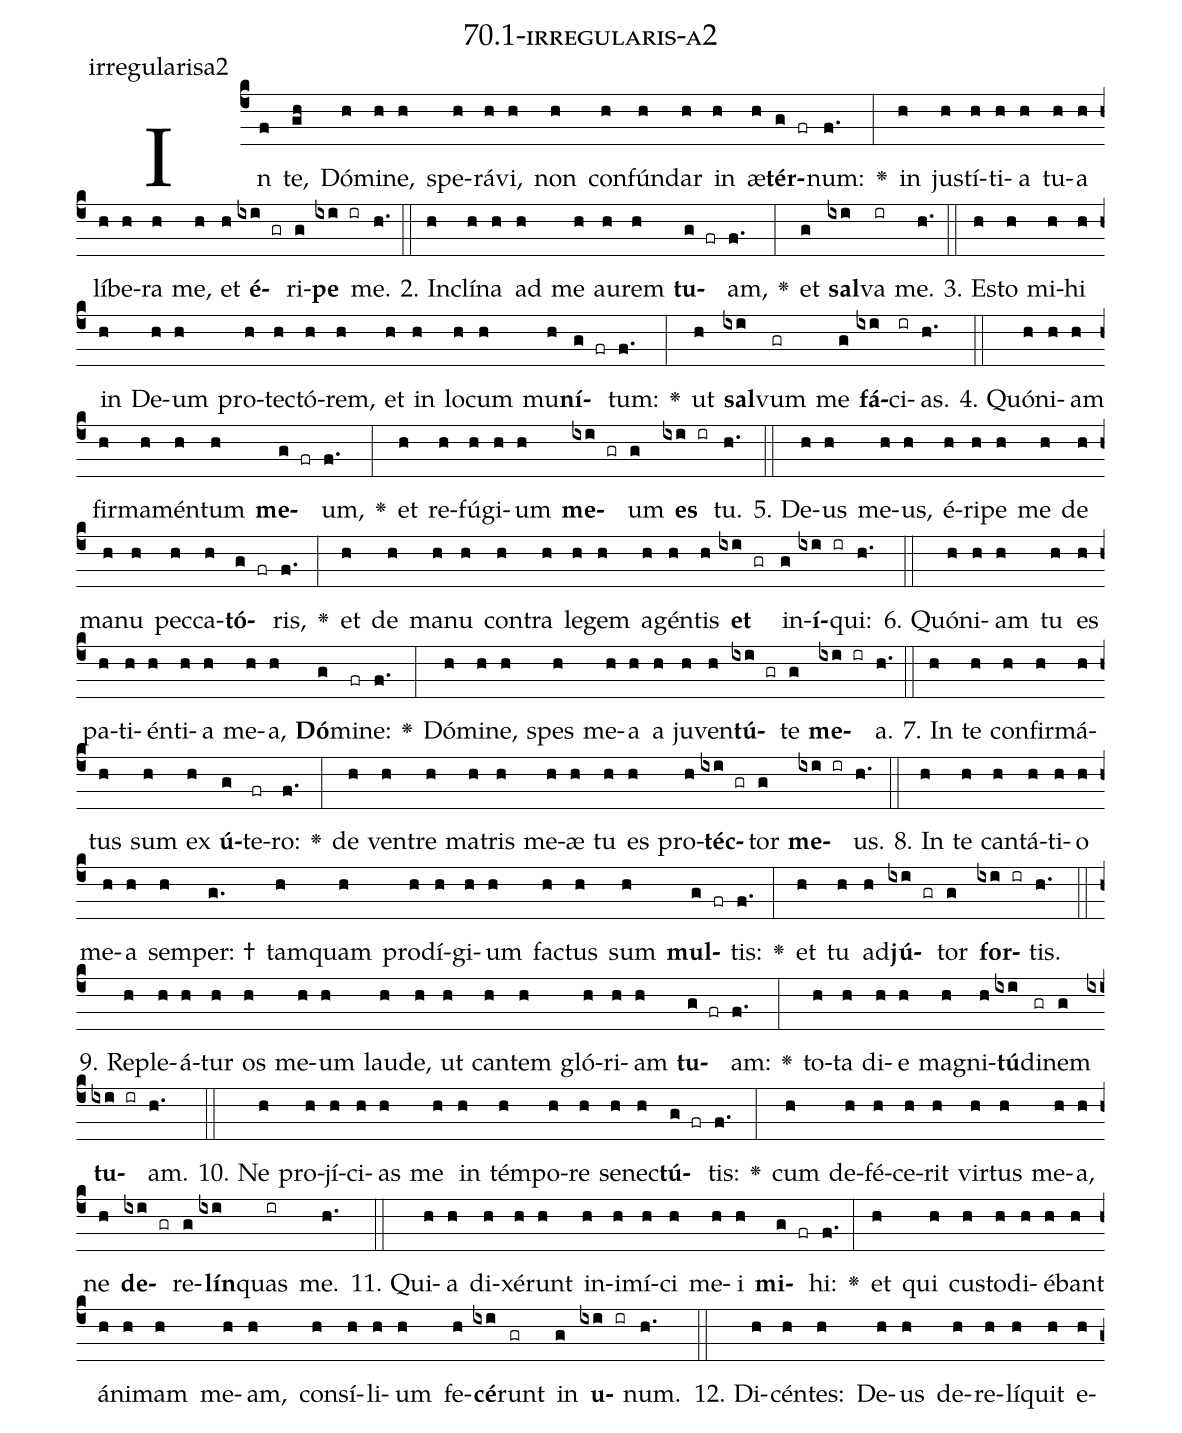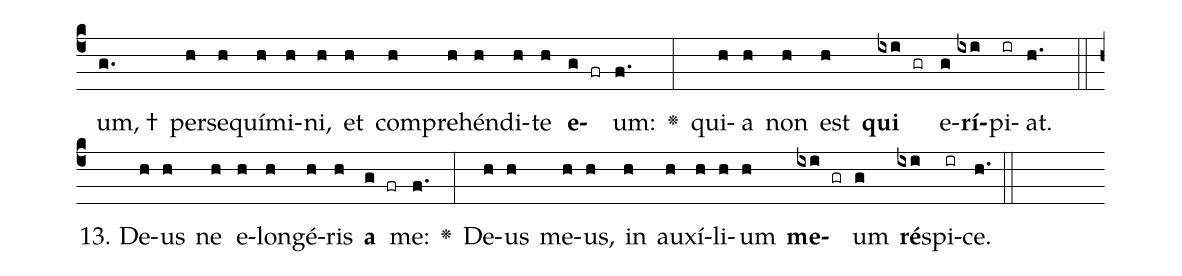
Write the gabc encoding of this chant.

name: 70.1-irregularis-a2;
annotation: irregularisa2;
%%
(c4)In(f) te,(gh) Dó(h)mi(h)ne,(h) spe(h)rá(h)vi,(h) non(h) con(h)fún(h)dar(h) in(h) æ(h)<b>tér</b>(g fr)num:(f.) <v>\greheightstar</v>(:) in(h) jus(h)tí(h)ti(h)a(h) tu(h)a(h) lí(h)be(h)ra(h) me,(h) et(h) <b>é</b>(ixi gr)ri(g)<b>pe</b>(ixi ir) me.(h.) (::)
2. In(h)clí(h)na(h) ad(h) me(h) au(h)rem(h) <b>tu</b>(g fr)am,(f.) <v>\greheightstar</v>(:) et(g) <b>sal</b>(ixi)va(ir) me.(h.) (::)
3. Es(h)to(h) mi(h)hi(h) in(h) De(h)um(h) pro(h)tec(h)tó(h)rem,(h) et(h) in(h) lo(h)cum(h) mu(h)<b>ní</b>(g fr)tum:(f.) <v>\greheightstar</v>(:) ut(h) <b>sal</b>(ixi)vum(gr) me(g) <b>fá</b>(ixi)ci(ir)as.(h.) (::)
4. Quón(h)i(h)am(h) fir(h)ma(h)mén(h)tum(h) <b>me</b>(g fr)um,(f.) <v>\greheightstar</v>(:) et(h) re(h)fú(h)gi(h)um(h) <b>me</b>(ixi gr)um(g) <b>es</b>(ixi ir) tu.(h.) (::)
5. De(h)us(h) me(h)us,(h) é(h)ri(h)pe(h) me(h) de(h) ma(h)nu(h) pec(h)ca(h)<b>tó</b>(g fr)ris,(f.) <v>\greheightstar</v>(:) et(h) de(h) ma(h)nu(h) con(h)tra(h) le(h)gem(h) a(h)gén(h)tis(h) <b>et</b>(ixi gr) in(g)<b>í</b>(ixi ir)qui:(h.) (::)
6. Quón(h)i(h)am(h) tu(h) es(h) pa(h)ti(h)én(h)ti(h)a(h) me(h)a,(h) <b>Dó</b>(g)mi(fr)ne:(f.) <v>\greheightstar</v>(:) Dó(h)mi(h)ne,(h) spes(h) me(h)a(h) a(h) ju(h)ven(h)<b>tú</b>(ixi gr)te(g) <b>me</b>(ixi ir)a.(h.) (::)
7. In(h) te(h) con(h)fir(h)má(h)tus(h) sum(h) ex(h) <b>ú</b>(g)te(fr)ro:(f.) <v>\greheightstar</v>(:) de(h) ven(h)tre(h) ma(h)tris(h) me(h)æ(h) tu(h) es(h) pro(h)<b>téc</b>(ixi gr)tor(g) <b>me</b>(ixi ir)us.(h.) (::)
8. In(h) te(h) can(h)tá(h)ti(h)o(h) me(h)a(h) sem(h)per: †(g.) tam(h)quam(h) prod(h)í(h)gi(h)um(h) fac(h)tus(h) sum(h) <b>mul</b>(g fr)tis:(f.) <v>\greheightstar</v>(:) et(h) tu(h) ad(h)<b>jú</b>(ixi gr)tor(g) <b>for</b>(ixi ir)tis.(h.) (::)
9. Re(h)ple(h)á(h)tur(h) os(h) me(h)um(h) lau(h)de,(h) ut(h) can(h)tem(h) gló(h)ri(h)am(h) <b>tu</b>(g fr)am:(f.) <v>\greheightstar</v>(:) to(h)ta(h) di(h)e(h) ma(h)gni(h)<b>tú</b>(ixi)di(gr)nem(g) <b>tu</b>(ixi ir)am.(h.) (::)
10. Ne(h) pro(h)jí(h)ci(h)as(h) me(h) in(h) tém(h)po(h)re(h) se(h)nec(h)<b>tú</b>(g fr)tis:(f.) <v>\greheightstar</v>(:) cum(h) de(h)fé(h)ce(h)rit(h) vir(h)tus(h) me(h)a,(h) ne(h) <b>de</b>(ixi gr)re(g)<b>lín</b>(ixi)quas(ir) me.(h.) (::)
11. Qui(h)a(h) di(h)xé(h)runt(h) in(h)i(h)mí(h)ci(h) me(h)i(h) <b>mi</b>(g fr)hi:(f.) <v>\greheightstar</v>(:) et(h) qui(h) cus(h)to(h)di(h)é(h)bant(h) á(h)ni(h)mam(h) me(h)am,(h) con(h)sí(h)li(h)um(h) fe(h)<b>cé</b>(ixi)runt(gr) in(g) <b>u</b>(ixi ir)num.(h.) (::)
12. Di(h)cén(h)tes:(h) De(h)us(h) de(h)re(h)lí(h)quit(h) e(h)um, †(g.) per(h)se(h)quí(h)mi(h)ni,(h) et(h) com(h)pre(h)hén(h)di(h)te(h) <b>e</b>(g fr)um:(f.) <v>\greheightstar</v>(:) qui(h)a(h) non(h) est(h) <b>qui</b>(ixi gr) e(g)<b>rí</b>(ixi)pi(ir)at.(h.) (::)
13. De(h)us(h) ne(h) e(h)lon(h)gé(h)ris(h) <b>a</b>(g fr) me:(f.) <v>\greheightstar</v>(:) De(h)us(h) me(h)us,(h) in(h) au(h)xí(h)li(h)um(h) <b>me</b>(ixi gr)um(g) <b>ré</b>(ixi)spi(ir)ce.(h.) (::)
